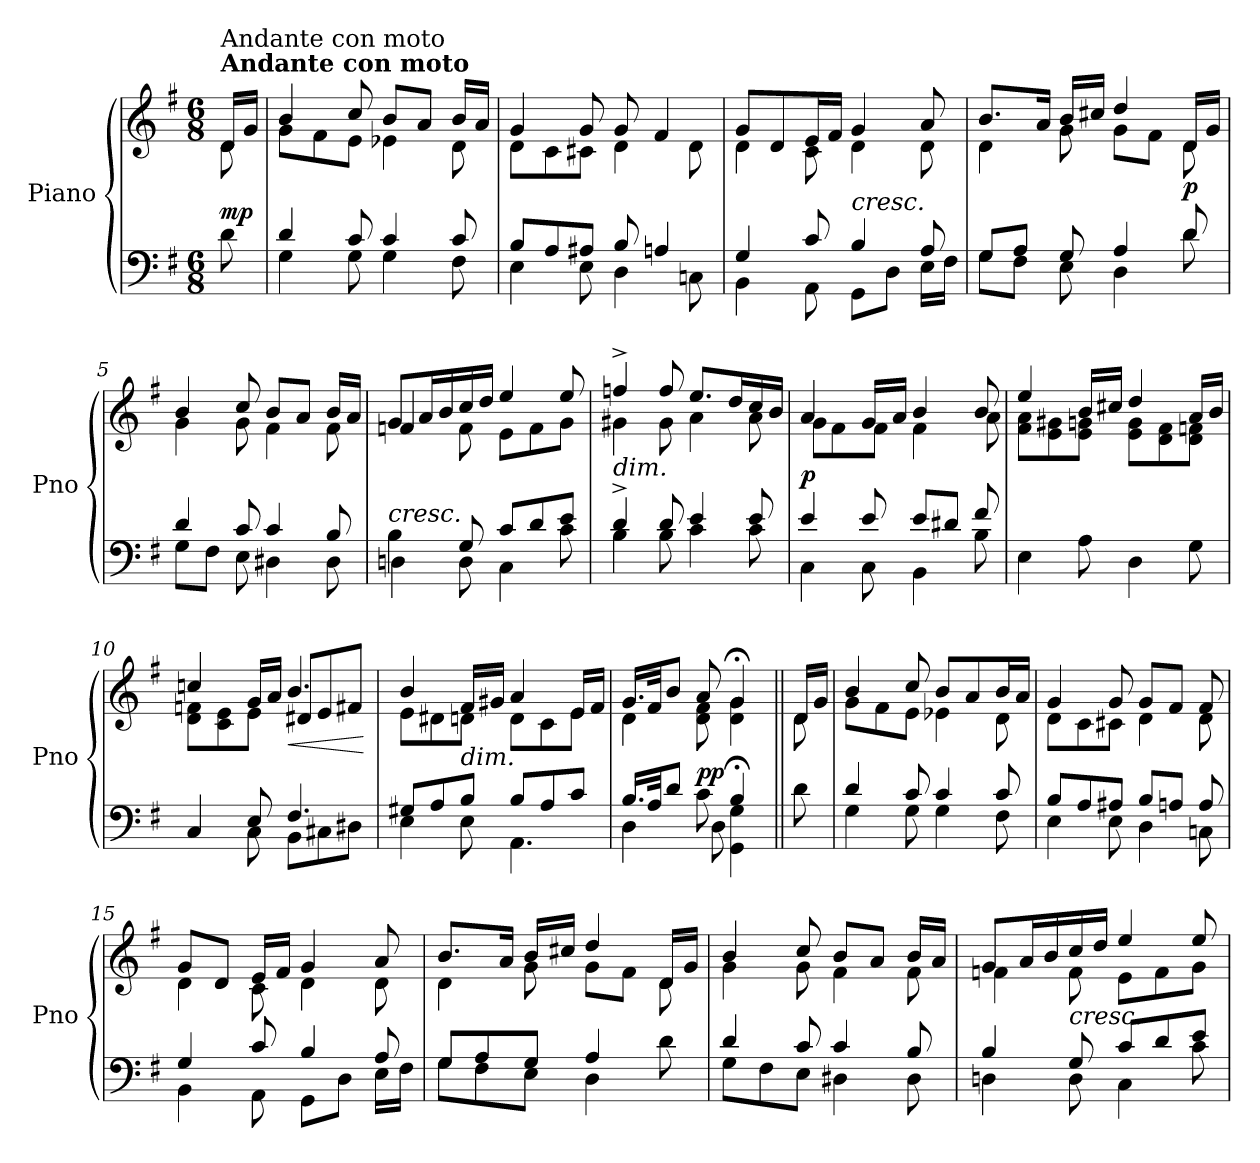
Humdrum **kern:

**kern	**kern	**dynam
*part1	*part1	*part1
*staff2	*staff1	*staff1/2
*I"Piano	*	*
*I'Pno	*	*
*clefF4	*clefG2	*
*k[f#]	*k[f#]	*
*M6/8	*M6/8	*
*MM60	*MM60	*
=	=	=
*	*^	*
!	!LO:TX:a:B:t=Andante con moto	!	!
!	!LO:TX:a:t=Andante con moto	!	!
!	!	!	!LO:DY:a=2
8d\	16d/LL	8d\	mp
.	16g/JJ	.	.
=1	=1	=1	=1
*^	*	*	*
4d/	4G\	4b/	8g\L	.
.	.	.	8f#\	.
8c/	8G\	8cc/	8e\J	.
4c/	4G\	8b/L	4e-X\	.
.	.	8a/J	.	.
8c/	8F#\	16b/LL	8d\	.
.	.	16a/JJ	.	.
=2	=2	=2	=2	=2
8B/L	4E\	4g/	8d\L	.
8A/	.	.	8c\	.
8A#X/J	8E\	8g/	8c#X\J	.
8B/	4D\	8g/	4d\	.
4An/	.	4f#/	.	.
.	8Cn\	.	8d\	.
=3	=3	=3	=3	=3
4G/	4BB\	8g/L	4d\	.
.	.	8d/	.	.
8c/	8AA\	16e/L	8c\	.
.	.	16f#/JJ	.	.
!LO:TX:a:i:t=cresc.	!	!	!	!
4B/	8GG\L	4g/	4d\	.
.	8D\J	.	.	.
8A/	16E\LL	8a/	8d\	.
.	16F#\JJ	.	.	.
!!LO:LB:g=z	!!
=4	=4	=4	=4	=4
8G/L	8G\L	8.b/L	4d\	.
8A/J	8F#\J	.	.	.
.	.	16a/Jk	.	.
8G/	8E\	16b/LL	8g\	.
.	.	16cc#X/JJ	.	.
4A/	4D\	4dd/	8g\L	.
.	.	.	8f#\J	.
!	!	!	!	!LO:DY:a=2
8d/	8d\	16d/LL	8d\	p
.	.	16g/JJ	.	.
=5	=5	=5	=5	=5
4d/	8G\L	4b/	4g\	.
.	8F#\J	.	.	.
8c/	8E\	8cc/	8g\	.
4c/	4D#X\	8b/L	4f#\	.
.	.	8a/J	.	.
8B/	8D#\	16b/LL	8f#\	.
.	.	16a/JJ	.	.
=6	=6	=6	=6	=6
!LO:TX:a:i:t=cresc.	!	!	!	!
4B\	4Dn\	8g/L	4fn/	.
.	.	16a/L	.	.
.	.	16b/	.	.
8G/	8D\	16cc/	8f\	.
.	.	16dd/JJ	.	.
8c/L	4C\	4ee/	8e\L	.
8d/	.	.	8f\	.
8e/J	8c\	8ee/	8g\J	.
!!LO:LB:g=z	!!
=7	=7	=7	=7	=7
!LO:TX:a:i:t=dim.	!	!	!	!
4d^/	4B\	4ffn^/	4g#X\	.
8d/	8B\	8ff/	8g#\	.
4e/	4c\	8.ee/L	4a\	.
.	.	16dd/L	.	.
8e/	8c\	16cc/	8a\	.
.	.	16b/JJ	.	.
=8	=8	=8	=8	=8
!	!	!	!	!LO:DY:a=2
4e/	4C\	4a/	8g\L	p
.	.	.	8f#\	.
8e/	8C\	16g/LL	8f#\J	.
.	.	16a/JJ	.	.
8e/L	4BB\	4b/	4f#\	.
8d#X/J	.	.	.	.
8f#/	8B\	8b/	8a\	.
*v	*v	*	*	*
=9	=9	=9	=9
4E\	4ee/	8f#\ 8a\L	.
.	.	8e\ 8g#X\	.
8A\	16b/LL	8e\ 8gn\J	.
.	16cc#X/JJ	.	.
4D\	4dd/	8e\ 8g\L	.
.	.	8d\ 8f#\	.
8G\	16a/LL	8d\ 8fn\J	.
.	16b/JJ	.	.
!!LO:LB:g=z	!!
=10	=10	=10	=10
*^	*	*	*
4C/	4ryy	4ccn/	8d\ 8fn\L	.
.	.	.	8c\ 8e\	.
8E/	8C\	16g/LL	8e\J	.
.	.	16a/JJ	.	.
!	!	!	!	!LO:HP:b
4.F#/	8BB\L	4.b/	8d#X/L	<
.	8C#X\	.	8e/	.
.	8D#X\J	.	8f#X/J	.
*v	*v	*	*	*
*	*v	*v	*
.	.	[
=11	=11	=11
*^	*^	*
8G#X/L	4E\	4b/	8e\L	.
8A/	.	.	8d#X\	.
!LO:TX:a:i:t=dim.	!	!	!	!
8B/J	8E\	16f#/LL	8dn\J	.
.	.	16g#X/JJ	.	.
8B/L	4.AA\	4a/	8d\L	.
8A/	.	.	8c\	.
8c/J	.	16e/LL	8e\J	.
.	.	16f#/JJ	.	.
=12	=12	=12	=12	=12
16.B/LL	4D\	16.g/LL	4d\	.
32A/JK	.	32f#/JK	.	.
8d/J	.	8b/J	.	.
!	!	!	!	!LO:DY:a=2
!	!	!	!	!LO:DY:n=1:a=2
8c\	8D\	8a/	8d\ 8f#\	p p
4B;</	4GG\ 4G\	4g;</	4d\ 4g\	.
!!LO:PB:g=z	!!
=12X1||	=12X1||	=12X1||	=12X1||	=12X1||
!	!	!	!	!LO:DY:a=2
!	!	!	!	!LO:DY:n=1:a=2
*v	*v	*	*	*
8d\	16d/LL	8d\	mf mf
.	16g/JJ	.	.
=13	=13	=13	=13
*^	*	*	*
4d/	4G\	4b/	8g\L	.
.	.	.	8f#\	.
8c/	8G\	8cc/	8e\J	.
4c/	4G\	8b/L	4e-X\	.
.	.	8a/	.	.
8c/	8F#\	16b/L	8d\	.
.	.	16a/JJ	.	.
=14	=14	=14	=14	=14
8B/L	4E\	4g/	8d\L	.
8A/	.	.	8c\	.
8A#X/J	8E\	8g/	8c#X\J	.
8B/L	4D\	8g/L	4d\	.
8An/J	.	8f#/J	.	.
8A/	8Cn\	8f#/	8d\	.
=15	=15	=15	=15	=15
4G/	4BB\	8g/L	4d\	.
.	.	8d/J	.	.
8c/	8AA\	16e/LL	8c\	.
.	.	16f#/JJ	.	.
4B/	8GG\L	4g/	4d\	.
.	8D\J	.	.	.
8A/	16E\LL	8a/	8d\	.
.	16F#\JJ	.	.	.
!!LO:LB:g=z	!!
=16	=16	=16	=16	=16
8G/L	8G\L	8.b/L	4d\	.
8A/	8F#\	.	.	.
.	.	16a/Jk	.	.
8G/J	8E\J	16b/LL	8g\	.
.	.	16cc#X/JJ	.	.
4A/	4D\	4dd/	8g\L	.
.	.	.	8f#\J	.
8d\	8ryy	16d/LL	8d\	.
.	.	16g/JJ	.	.
=17	=17	=17	=17	=17
4d/	8G\L	4b/	4g\	.
.	8F#\	.	.	.
8c/	8E\J	8cc/	8g\	.
4c/	4D#X\	8b/L	4f#\	.
.	.	8a/J	.	.
8B/	8D#\	16b/LL	8f#\	.
.	.	16a/JJ	.	.
=18	=18	=18	=18	=18
4B/	4Dn\	8g/L	4fn\	.
.	.	16a/L	.	.
.	.	16b/	.	.
!LO:TX:a:i:t=cresc.	!	!	!	!
8G/	8D\	16cc/	8f\	.
.	.	16dd/JJ	.	.
8c/L	4C\	4ee/	8e\L	.
8d/	.	.	8f\	.
8e/J	8c\	8ee/	8g\J	.
*v	*v	*	*	*
*	*v	*v	*
=	=	=
*-	*-	*-
